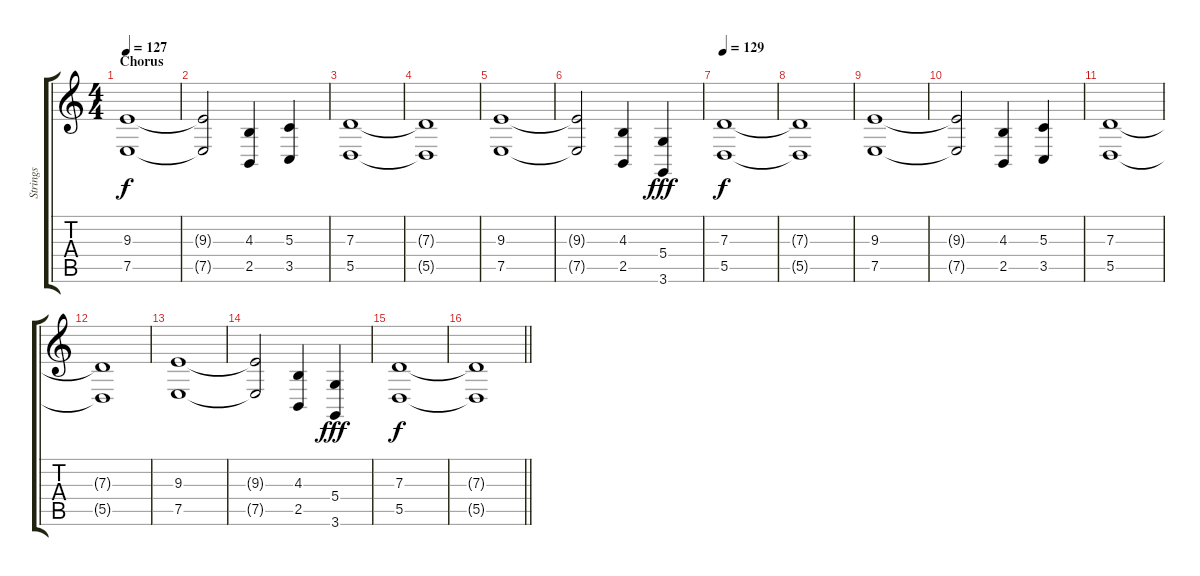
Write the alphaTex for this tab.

\track ("Strings" "Strings") {instrument stringensemble1}
\staff {score tabs}
\tuning (E4 B3 G3 D3 A2 E2) {hide}
\ts (4 4)
\section ("" "Chorus")
\tempo 127
\clef g2
\ks c
(9.3 7.5).1{dy f volume 10 balance 8 instrument stringensemble1} |
(9.3{t} 7.5{t}).2 (4.3 2.5).4 (5.3 3.5).4 |
(7.3 5.5).1 |
(7.3{t} 5.5{t}).1 |
(9.3 7.5).1 |
(9.3{t} 7.5{t}).2 (4.3 2.5).4 (5.4 3.6).4{dy fff} |
\tempo 129
(7.3 5.5).1{dy f} |
(7.3{t} 5.5{t}).1 |
(9.3 7.5).1 |
(9.3{t} 7.5{t}).2 (4.3 2.5).4 (5.3 3.5).4 |
(7.3 5.5).1 |
(7.3{t} 5.5{t}).1 |
(9.3 7.5).1 |
(9.3{t} 7.5{t}).2 (4.3 2.5).4 (5.4 3.6).4{dy fff} |
(7.3 5.5).1{dy f} |
\barLineRight lightlight
(7.3{t} 5.5{t}).1
